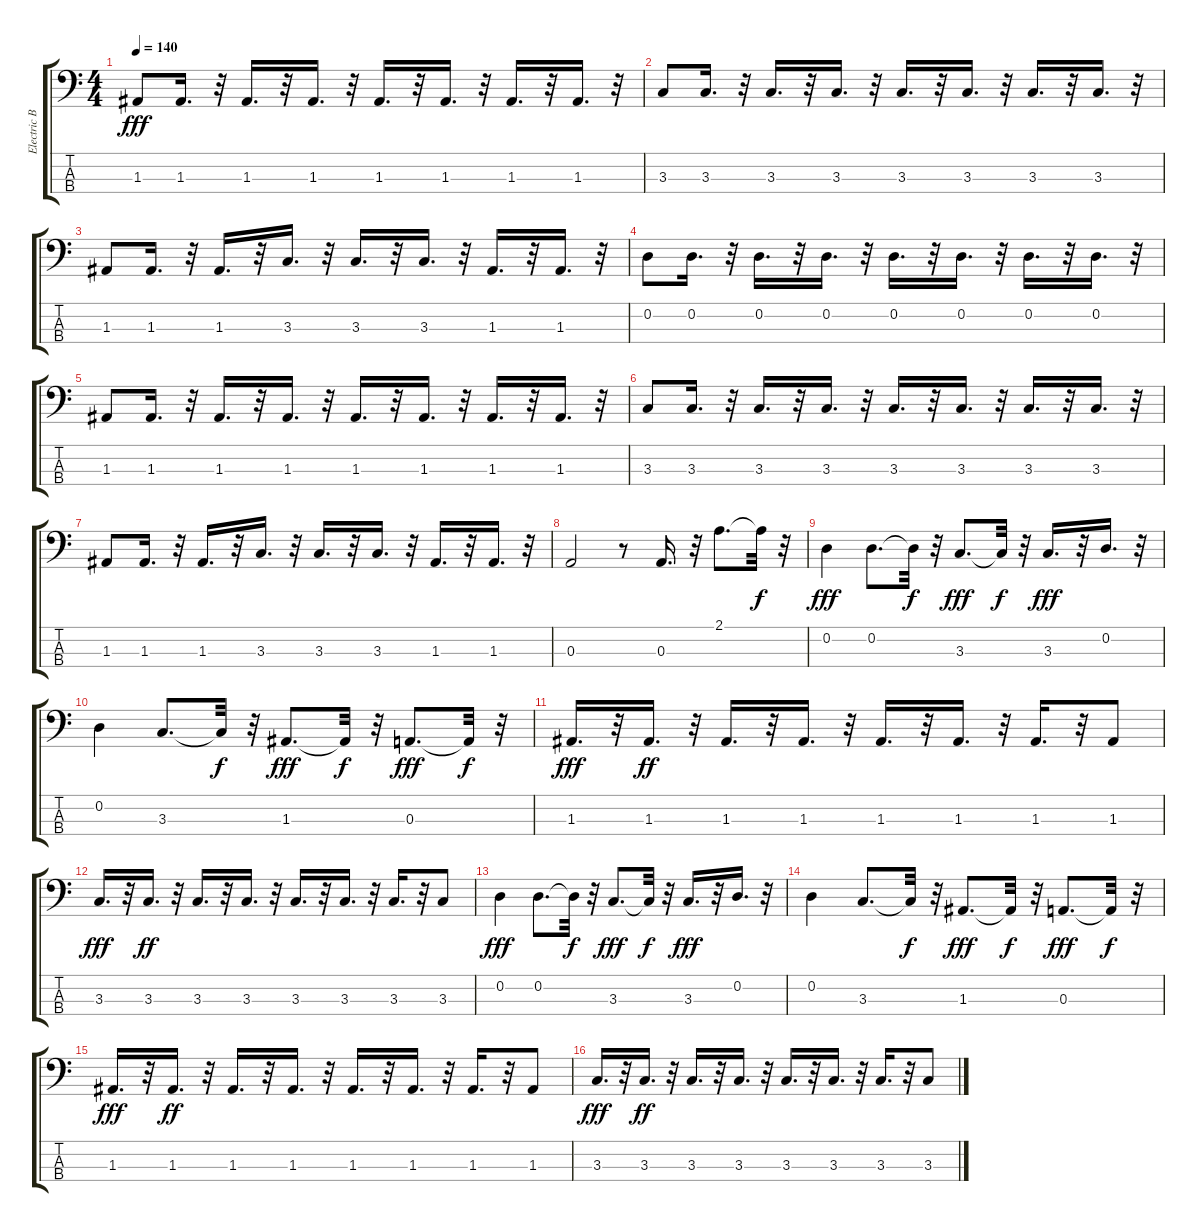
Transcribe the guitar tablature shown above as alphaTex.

\track ("Electric Bass" "Electric B") {instrument electricbassfinger}
\staff {score tabs}
\tuning (G2 D2 A1 E1) {hide}
\ts (4 4)
\tempo 140
\clef f4
\ks c
1.3.8{dy fff} 1.3.16{d} r.32 1.3.16{d} r.32 1.3.16{d} r.32 1.3.16{d} r.32 1.3.16{d} r.32 1.3.16{d} r.32 1.3.16{d} r.32 |
3.3.8 3.3.16{d} r.32 3.3.16{d} r.32 3.3.16{d} r.32 3.3.16{d} r.32 3.3.16{d} r.32 3.3.16{d} r.32 3.3.16{d} r.32 |
1.3.8 1.3.16{d} r.32 1.3.16{d} r.32 3.3.16{d} r.32 3.3.16{d} r.32 3.3.16{d} r.32 1.3.16{d} r.32 1.3.16{d} r.32 |
0.2.8 0.2.16{d} r.32 0.2.16{d} r.32 0.2.16{d} r.32 0.2.16{d} r.32 0.2.16{d} r.32 0.2.16{d} r.32 0.2.16{d} r.32 |
1.3.8 1.3.16{d} r.32 1.3.16{d} r.32 1.3.16{d} r.32 1.3.16{d} r.32 1.3.16{d} r.32 1.3.16{d} r.32 1.3.16{d} r.32 |
3.3.8 3.3.16{d} r.32 3.3.16{d} r.32 3.3.16{d} r.32 3.3.16{d} r.32 3.3.16{d} r.32 3.3.16{d} r.32 3.3.16{d} r.32 |
1.3.8 1.3.16{d} r.32 1.3.16{d} r.32 3.3.16{d} r.32 3.3.16{d} r.32 3.3.16{d} r.32 1.3.16{d} r.32 1.3.16{d} r.32 |
0.3.2 r.8 0.3.16{d} r.32 2.1.8{d} 2.1{t}.32{dy f} r.32 |
0.2.4{dy fff} 0.2.8{d} 0.2{t}.32{dy f} r.32 3.3.8{d dy fff} 3.3{t}.32{dy f} r.32 3.3.16{d dy fff} r.32 0.2.16{d} r.32 |
0.2.4 3.3.8{d} 3.3{t}.32{dy f} r.32 1.3.8{d dy fff} 1.3{t}.32{dy f} r.32 0.3.8{d dy fff} 0.3{t}.32{dy f} r.32 |
1.3.16{d dy fff} r.32 1.3.16{d dy ff} r.32 1.3.16{d} r.32 1.3.16{d} r.32 1.3.16{d} r.32 1.3.16{d} r.32 1.3.16{d} r.32 1.3.8 |
3.3.16{d dy fff} r.32 3.3.16{d dy ff} r.32 3.3.16{d} r.32 3.3.16{d} r.32 3.3.16{d} r.32 3.3.16{d} r.32 3.3.16{d} r.32 3.3.8 |
0.2.4{dy fff} 0.2.8{d} 0.2{t}.32{dy f} r.32 3.3.8{d dy fff} 3.3{t}.32{dy f} r.32 3.3.16{d dy fff} r.32 0.2.16{d} r.32 |
0.2.4 3.3.8{d} 3.3{t}.32{dy f} r.32 1.3.8{d dy fff} 1.3{t}.32{dy f} r.32 0.3.8{d dy fff} 0.3{t}.32{dy f} r.32 |
1.3.16{d dy fff} r.32 1.3.16{d dy ff} r.32 1.3.16{d} r.32 1.3.16{d} r.32 1.3.16{d} r.32 1.3.16{d} r.32 1.3.16{d} r.32 1.3.8 |
3.3.16{d dy fff} r.32 3.3.16{d dy ff} r.32 3.3.16{d} r.32 3.3.16{d} r.32 3.3.16{d} r.32 3.3.16{d} r.32 3.3.16{d} r.32 3.3.8
